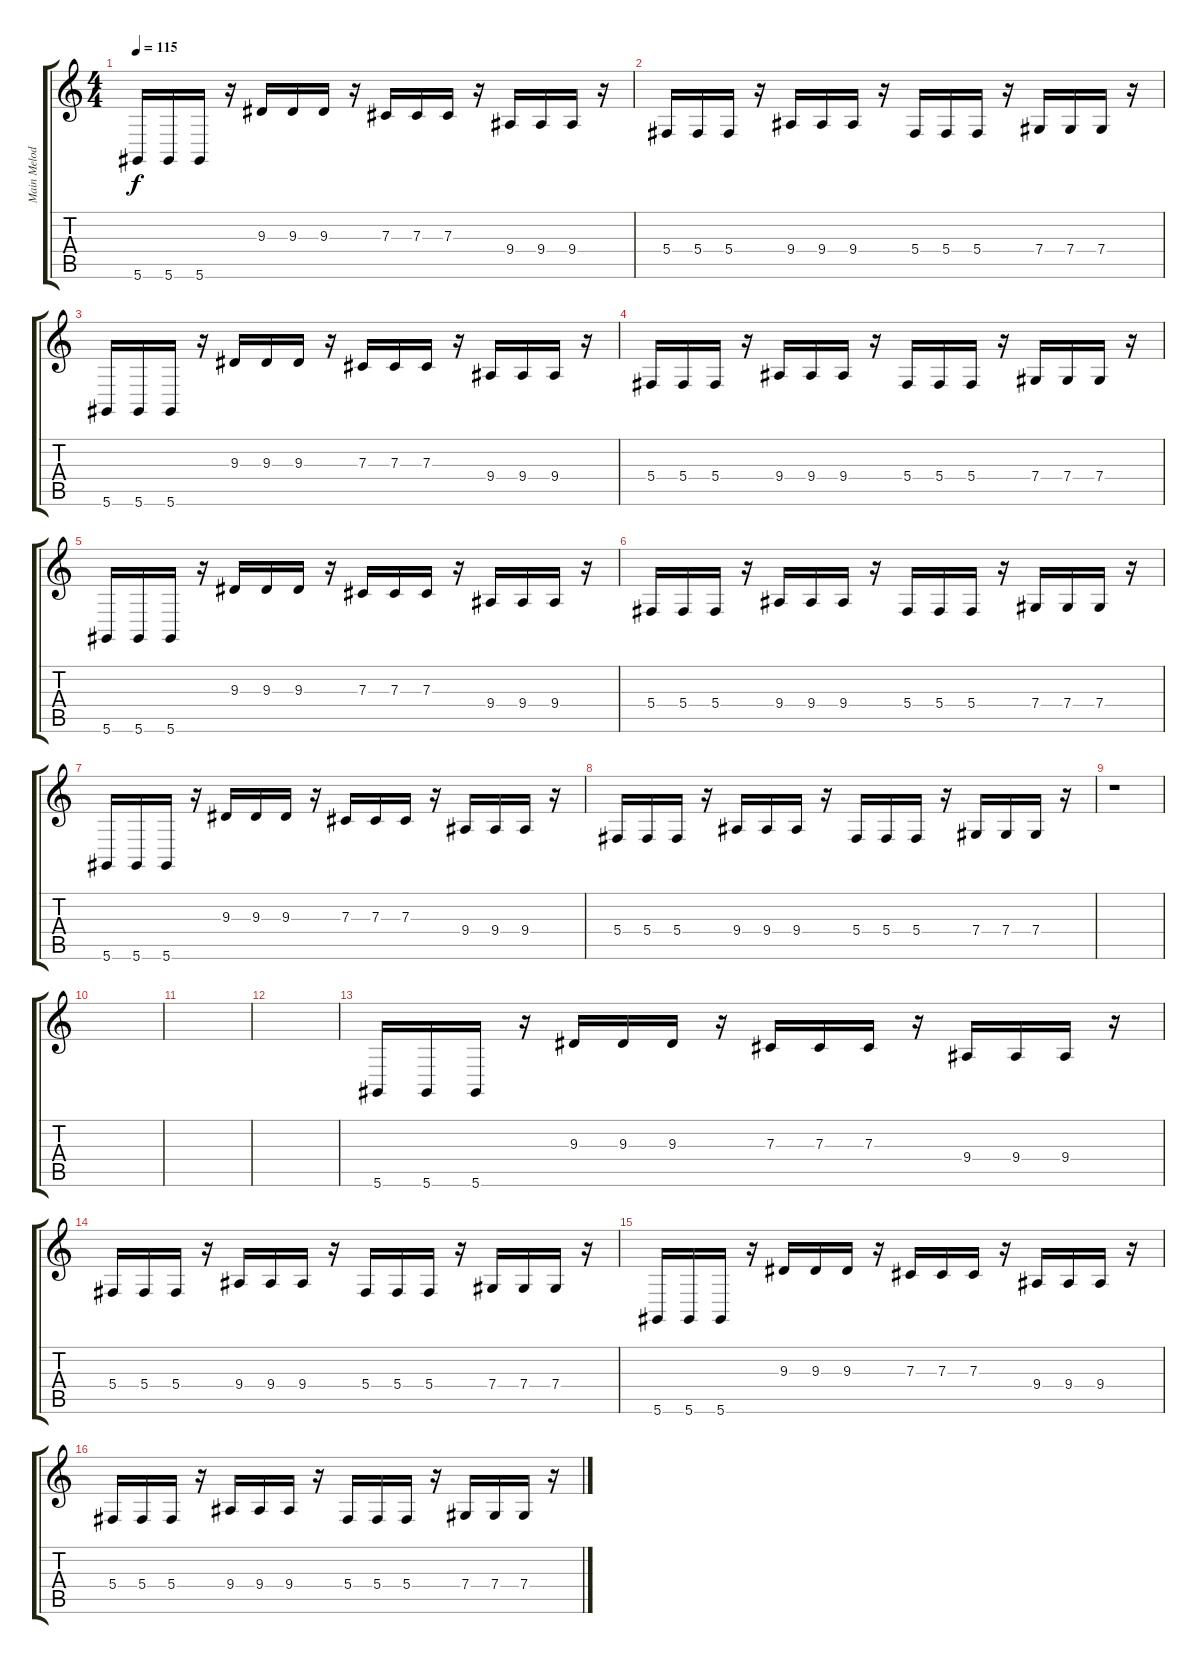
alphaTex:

\track ("Main Melody" "Main Melod") {instrument fx7echoes}
\staff {score tabs}
\tuning (Eb4 Bb3 Gb3 Db3 Ab2 Eb2) {hide}
\ts (4 4)
\tempo 115
\clef g2
\ks c
5.6.16{dy f} 5.6.16 5.6.16 r.16 9.3.16 9.3.16 9.3.16 r.16 7.3.16 7.3.16 7.3.16 r.16 9.4.16 9.4.16 9.4.16 r.16 |
5.4.16 5.4.16 5.4.16 r.16 9.4.16 9.4.16 9.4.16 r.16 5.4.16 5.4.16 5.4.16 r.16 7.4.16 7.4.16 7.4.16 r.16 |
5.6.16 5.6.16 5.6.16 r.16 9.3.16 9.3.16 9.3.16 r.16 7.3.16 7.3.16 7.3.16 r.16 9.4.16 9.4.16 9.4.16 r.16 |
5.4.16 5.4.16 5.4.16 r.16 9.4.16 9.4.16 9.4.16 r.16 5.4.16 5.4.16 5.4.16 r.16 7.4.16 7.4.16 7.4.16 r.16 |
5.6.16 5.6.16 5.6.16 r.16 9.3.16 9.3.16 9.3.16 r.16 7.3.16 7.3.16 7.3.16 r.16 9.4.16 9.4.16 9.4.16 r.16 |
5.4.16 5.4.16 5.4.16 r.16 9.4.16 9.4.16 9.4.16 r.16 5.4.16 5.4.16 5.4.16 r.16 7.4.16 7.4.16 7.4.16 r.16 |
5.6.16 5.6.16 5.6.16 r.16 9.3.16 9.3.16 9.3.16 r.16 7.3.16 7.3.16 7.3.16 r.16 9.4.16 9.4.16 9.4.16 r.16 |
5.4.16 5.4.16 5.4.16 r.16 9.4.16 9.4.16 9.4.16 r.16 5.4.16 5.4.16 5.4.16 r.16 7.4.16 7.4.16 7.4.16 r.16 |
r.1 |
|
|
|
5.6.16 5.6.16 5.6.16 r.16 9.3.16 9.3.16 9.3.16 r.16 7.3.16 7.3.16 7.3.16 r.16 9.4.16 9.4.16 9.4.16 r.16 |
5.4.16 5.4.16 5.4.16 r.16 9.4.16 9.4.16 9.4.16 r.16 5.4.16 5.4.16 5.4.16 r.16 7.4.16 7.4.16 7.4.16 r.16 |
5.6.16 5.6.16 5.6.16 r.16 9.3.16 9.3.16 9.3.16 r.16 7.3.16 7.3.16 7.3.16 r.16 9.4.16 9.4.16 9.4.16 r.16 |
5.4.16 5.4.16 5.4.16 r.16 9.4.16 9.4.16 9.4.16 r.16 5.4.16 5.4.16 5.4.16 r.16 7.4.16 7.4.16 7.4.16 r.16
